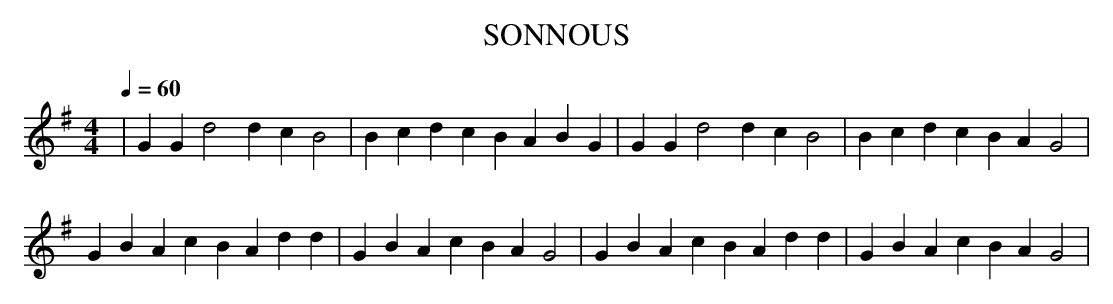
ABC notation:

X:1
T:SONNOUS
M:4/4
L:1/4
Q:1/4=60
K:G
|GGd2 dcB2|Bcdc BABG|GGd2 dcB2|Bcdc BAG2|
GBAc BAdd|GBAc BAG2|GBAc BAdd|GBAc BAG2|
